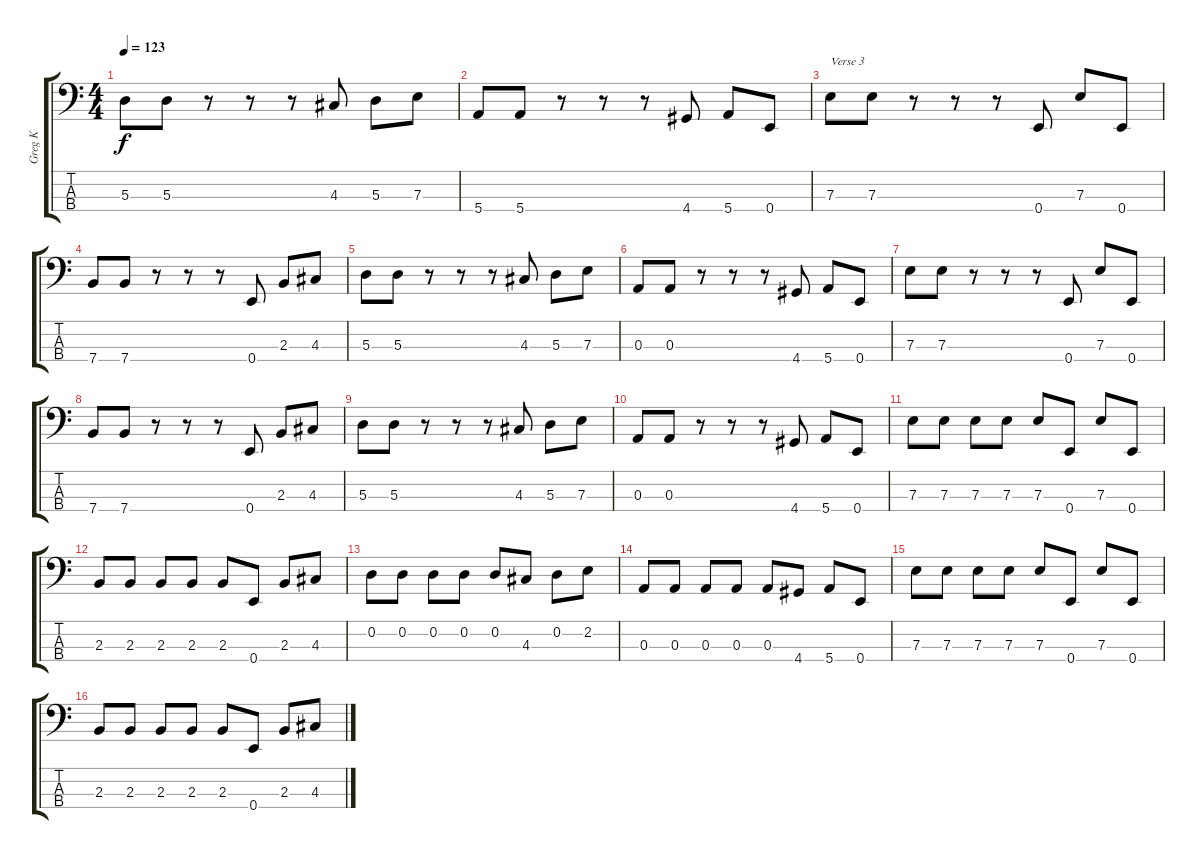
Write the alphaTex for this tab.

\track ("Greg K" "Greg K") {instrument electricbassfinger}
\staff {score tabs}
\tuning (G2 D2 A1 E1) {hide}
\ts (4 4)
\tempo 123
\clef f4
\ks c
5.3.8{dy f} 5.3.8 r.8 r.8 r.8 4.3.8 5.3.8 7.3.8 |
5.4.8 5.4.8 r.8 r.8 r.8 4.4.8 5.4.8 0.4.8 |
7.3.8{txt "Verse 3"} 7.3.8 r.8 r.8 r.8 0.4.8 7.3.8 0.4.8 |
7.4.8 7.4.8 r.8 r.8 r.8 0.4.8 2.3.8 4.3.8 |
5.3.8 5.3.8 r.8 r.8 r.8 4.3.8 5.3.8 7.3.8 |
0.3.8 0.3.8 r.8 r.8 r.8 4.4.8 5.4.8 0.4.8 |
7.3.8 7.3.8 r.8 r.8 r.8 0.4.8 7.3.8 0.4.8 |
7.4.8 7.4.8 r.8 r.8 r.8 0.4.8 2.3.8 4.3.8 |
5.3.8 5.3.8 r.8 r.8 r.8 4.3.8 5.3.8 7.3.8 |
0.3.8 0.3.8 r.8 r.8 r.8 4.4.8 5.4.8 0.4.8 |
7.3.8 7.3.8 7.3.8 7.3.8 7.3.8 0.4.8 7.3.8 0.4.8 |
2.3.8 2.3.8 2.3.8 2.3.8 2.3.8 0.4.8 2.3.8 4.3.8 |
0.2.8 0.2.8 0.2.8 0.2.8 0.2.8 4.3.8 0.2.8 2.2.8 |
0.3.8 0.3.8 0.3.8 0.3.8 0.3.8 4.4.8 5.4.8 0.4.8 |
7.3.8 7.3.8 7.3.8 7.3.8 7.3.8 0.4.8 7.3.8 0.4.8 |
2.3.8 2.3.8 2.3.8 2.3.8 2.3.8 0.4.8 2.3.8 4.3.8
